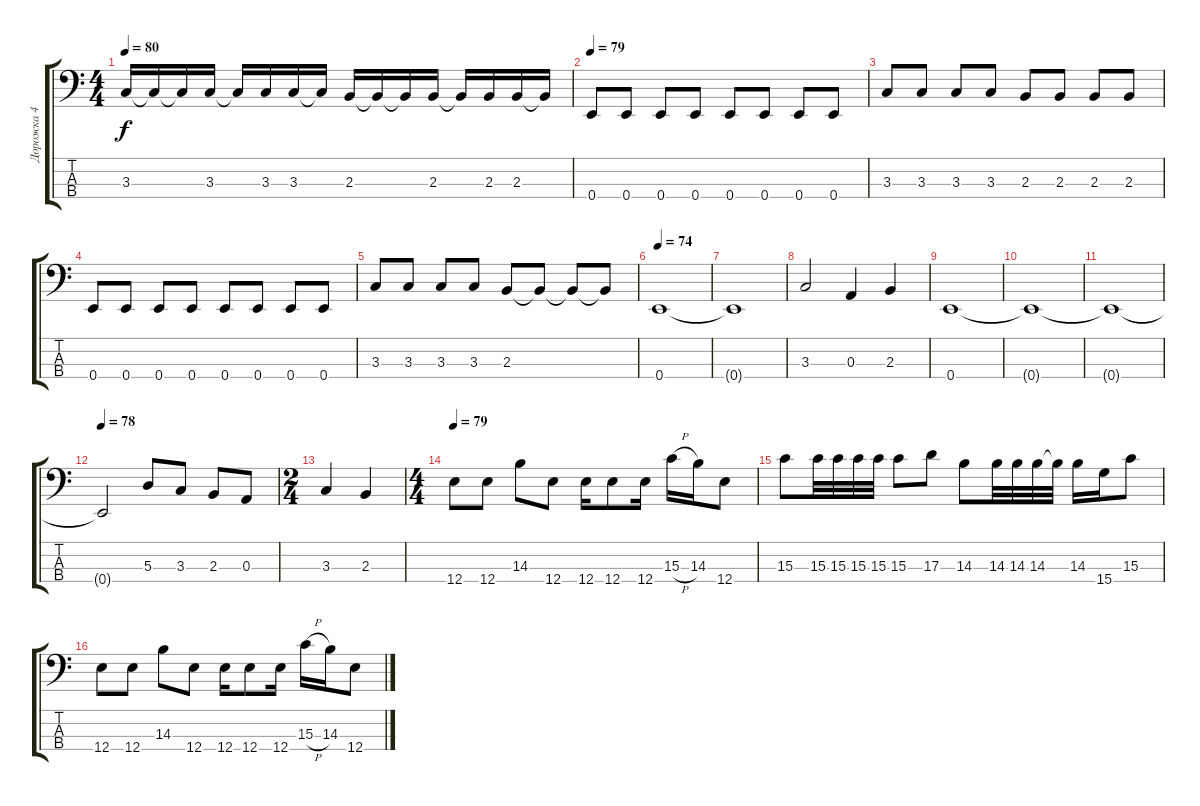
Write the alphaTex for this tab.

\track ("Дорожка 4" "Дорожка 4") {instrument electricbassfinger}
\staff {score tabs}
\tuning (G2 D2 A1 E1) {hide}
\ts (4 4)
\tempo 80
\clef f4
\ks c
3.3.16{dy f} 3.3{t}.16 3.3{t}.16 3.3.16 3.3{t}.16 3.3.16 3.3.16 3.3{t}.16 2.3.16 2.3{t}.16 2.3{t}.16 2.3.16 2.3{t}.16 2.3.16 2.3.16 2.3{t}.16 |
\tempo 79
0.4.8 0.4.8 0.4.8 0.4.8 0.4.8 0.4.8 0.4.8 0.4.8 |
3.3.8 3.3.8 3.3.8 3.3.8 2.3.8 2.3.8 2.3.8 2.3.8 |
0.4.8 0.4.8 0.4.8 0.4.8 0.4.8 0.4.8 0.4.8 0.4.8 |
3.3.8 3.3.8 3.3.8 3.3.8 2.3.8 2.3{t}.8 2.3{t}.8 2.3{t}.8 |
\tempo 74
0.4.1 |
0.4{t}.1 |
3.3.2 0.3.4 2.3.4 |
0.4.1 |
0.4{t}.1 |
0.4{t}.1 |
\tempo 78
0.4{t}.2 5.3.8 3.3.8 2.3.8 0.3.8 |
\ts (2 4)
3.3.4 2.3.4 |
\ts (4 4)
\tempo 79
12.4.8 12.4.8 14.3.8 12.4.8 12.4.16 12.4.8 12.4.16 15.3{h}.16 14.3.16 12.4.8 |
15.3.8 15.3.32 15.3.32 15.3.32 15.3.32 15.3.8 17.3.8 14.3.8 14.3.32 14.3.32 14.3.32 14.3{t}.32 14.3.16 15.4.16 15.3.8 |
12.4.8 12.4.8 14.3.8 12.4.8 12.4.16 12.4.8 12.4.16 15.3{h}.16 14.3.16 12.4.8
